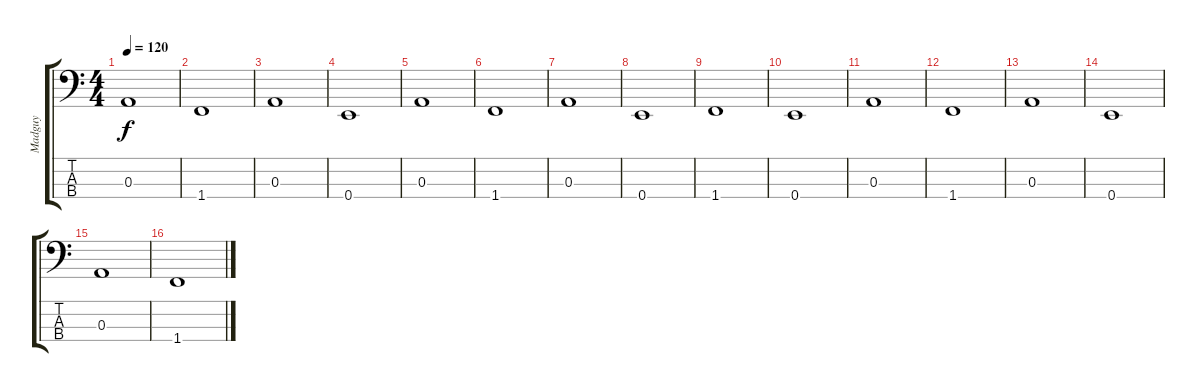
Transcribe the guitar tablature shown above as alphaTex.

\track ("Madguy" "Madguy") {instrument electricbassfinger}
\staff {score tabs}
\tuning (G2 D2 A1 E1) {hide}
\ts (4 4)
\tempo 120
\clef f4
\ks c
0.3.1{dy f} |
1.4.1 |
0.3.1 |
0.4.1 |
0.3.1 |
1.4.1 |
0.3.1 |
0.4.1 |
1.4.1 |
0.4.1 |
0.3.1 |
1.4.1 |
0.3.1 |
0.4.1 |
0.3.1 |
1.4.1
